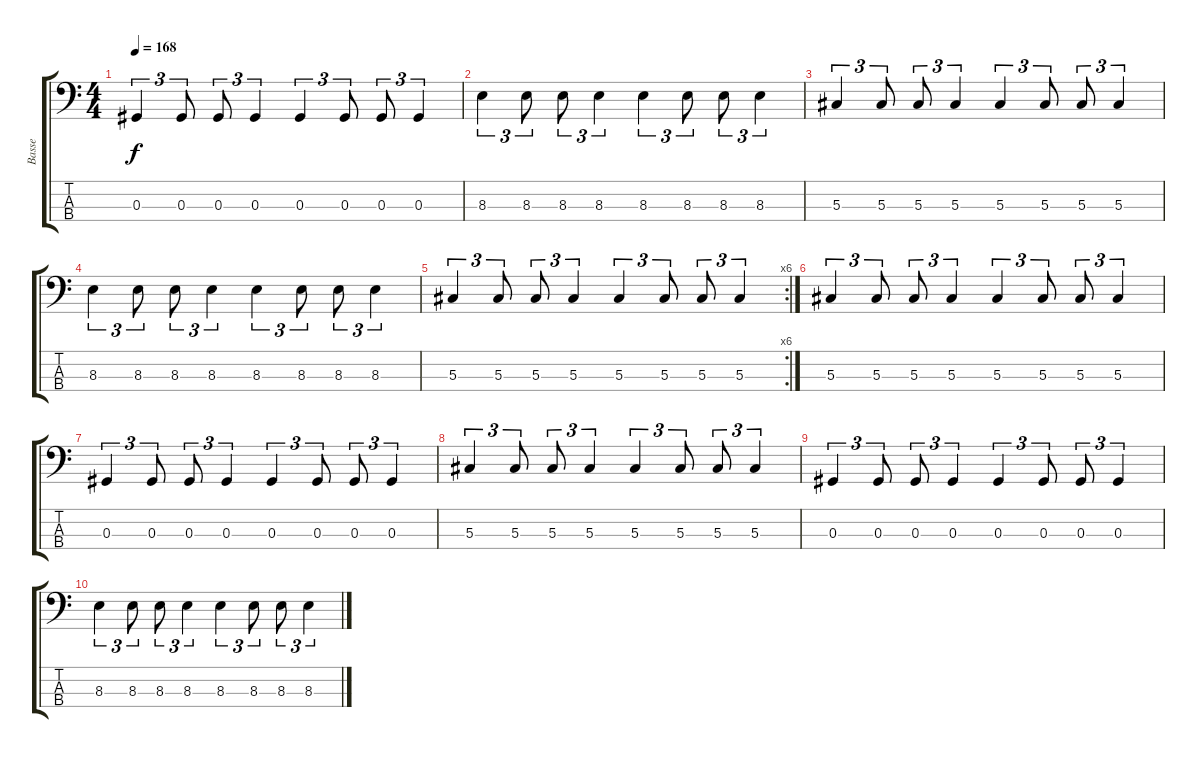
\track ("Basse" "Basse") {instrument electricbassfinger}
\staff {score tabs}
\tuning (Gb2 Db2 Ab1 Eb1) {hide}
\ts (4 4)
\tempo 168
\clef f4
\ks c
0.3.4{tu (3 2) dy f} 0.3.8{tu (3 2)} 0.3.8{tu (3 2)} 0.3.4{tu (3 2)} 0.3.4{tu (3 2)} 0.3.8{tu (3 2)} 0.3.8{tu (3 2)} 0.3.4{tu (3 2)} |
8.3.4{tu (3 2)} 8.3.8{tu (3 2)} 8.3.8{tu (3 2)} 8.3.4{tu (3 2)} 8.3.4{tu (3 2)} 8.3.8{tu (3 2)} 8.3.8{tu (3 2)} 8.3.4{tu (3 2)} |
5.3.4{tu (3 2)} 5.3.8{tu (3 2)} 5.3.8{tu (3 2)} 5.3.4{tu (3 2)} 5.3.4{tu (3 2)} 5.3.8{tu (3 2)} 5.3.8{tu (3 2)} 5.3.4{tu (3 2)} |
8.3.4{tu (3 2)} 8.3.8{tu (3 2)} 8.3.8{tu (3 2)} 8.3.4{tu (3 2)} 8.3.4{tu (3 2)} 8.3.8{tu (3 2)} 8.3.8{tu (3 2)} 8.3.4{tu (3 2)} |
\rc 6
5.3.4{tu (3 2)} 5.3.8{tu (3 2)} 5.3.8{tu (3 2)} 5.3.4{tu (3 2)} 5.3.4{tu (3 2)} 5.3.8{tu (3 2)} 5.3.8{tu (3 2)} 5.3.4{tu (3 2)} |
5.3.4{tu (3 2)} 5.3.8{tu (3 2)} 5.3.8{tu (3 2)} 5.3.4{tu (3 2)} 5.3.4{tu (3 2)} 5.3.8{tu (3 2)} 5.3.8{tu (3 2)} 5.3.4{tu (3 2)} |
0.3.4{tu (3 2)} 0.3.8{tu (3 2)} 0.3.8{tu (3 2)} 0.3.4{tu (3 2)} 0.3.4{tu (3 2)} 0.3.8{tu (3 2)} 0.3.8{tu (3 2)} 0.3.4{tu (3 2)} |
5.3.4{tu (3 2)} 5.3.8{tu (3 2)} 5.3.8{tu (3 2)} 5.3.4{tu (3 2)} 5.3.4{tu (3 2)} 5.3.8{tu (3 2)} 5.3.8{tu (3 2)} 5.3.4{tu (3 2)} |
0.3.4{tu (3 2)} 0.3.8{tu (3 2)} 0.3.8{tu (3 2)} 0.3.4{tu (3 2)} 0.3.4{tu (3 2)} 0.3.8{tu (3 2)} 0.3.8{tu (3 2)} 0.3.4{tu (3 2)} |
8.3.4{tu (3 2)} 8.3.8{tu (3 2)} 8.3.8{tu (3 2)} 8.3.4{tu (3 2)} 8.3.4{tu (3 2)} 8.3.8{tu (3 2)} 8.3.8{tu (3 2)} 8.3.4{tu (3 2)}
